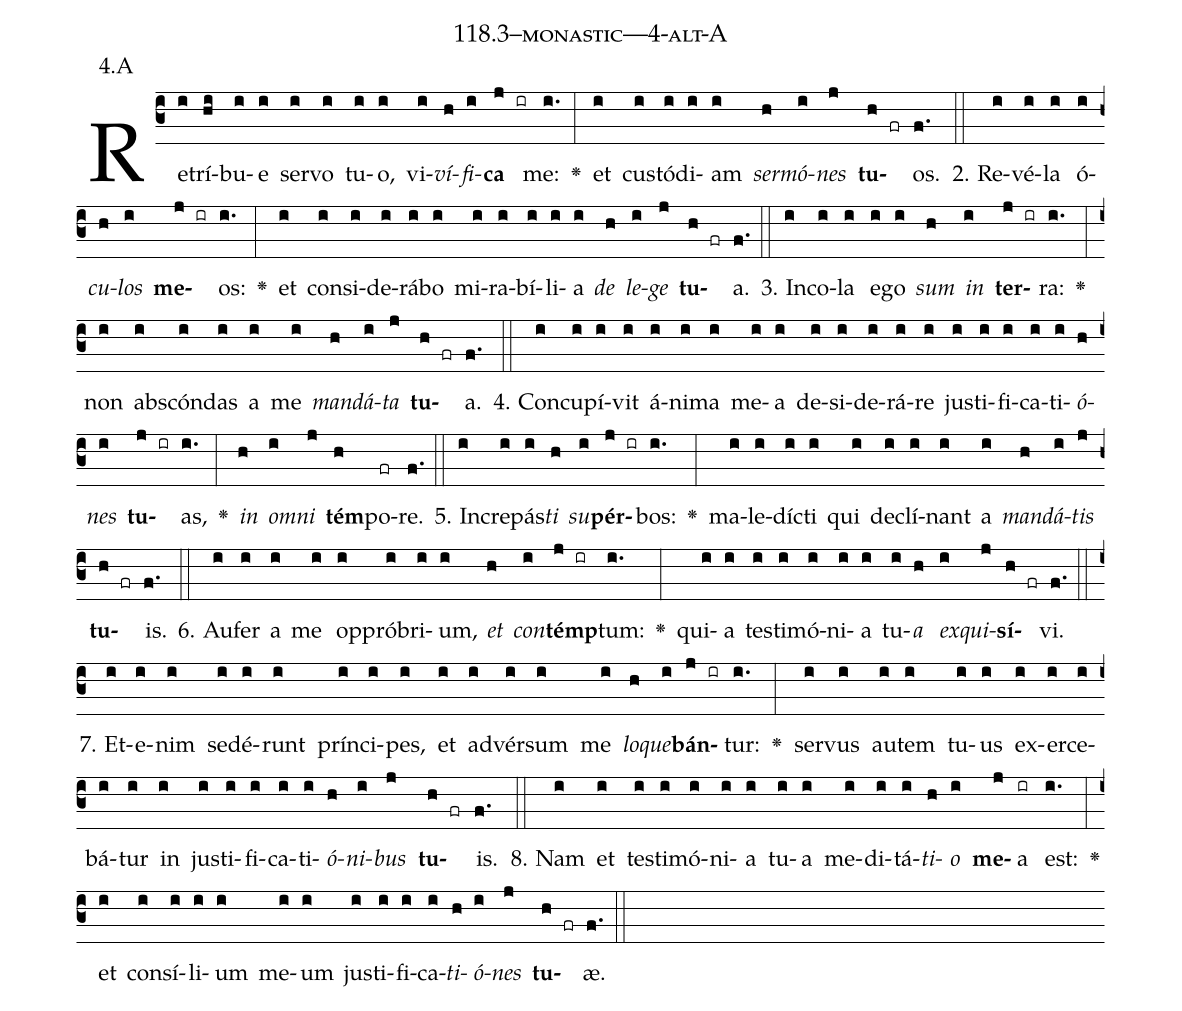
name: 118.3--monastic---4-alt-A;
annotation: 4.A;
%%
(c3)Re(i)trí(hi)bu(i)e(i) ser(i)vo(i) tu(i)o,(i) vi(i)<i>ví</i>(h)<i>fi</i>(i)<b>ca</b>(j ir) me:(i.) <v>\greheightstar</v>(:) et(i) cus(i)tó(i)di(i)am(i) <i>ser</i>(h)<i>mó</i>(i)<i>nes</i>(j) <b>tu</b>(h fr)os.(f.) (::)
2. Re(i)vé(i)la(i) ó(i)<i>cu</i>(h)<i>los</i>(i) <b>me</b>(j ir)os:(i.) <v>\greheightstar</v>(:) et(i) con(i)si(i)de(i)rá(i)bo(i) mi(i)ra(i)bí(i)li(i)a(i) <i>de</i>(h) <i>le</i>(i)<i>ge</i>(j) <b>tu</b>(h fr)a.(f.) (::)
3. In(i)co(i)la(i) e(i)go(i) <i>sum</i>(h) <i>in</i>(i) <b>ter</b>(j ir)ra:(i.) <v>\greheightstar</v>(:) non(i) abs(i)cón(i)das(i) a(i) me(i) <i>man</i>(h)<i>dá</i>(i)<i>ta</i>(j) <b>tu</b>(h fr)a.(f.) (::)
4. Con(i)cu(i)pí(i)vit(i) á(i)ni(i)ma(i) me(i)a(i) de(i)si(i)de(i)rá(i)re(i) jus(i)ti(i)fi(i)ca(i)ti(i)<i>ó</i>(h)<i>nes</i>(i) <b>tu</b>(j ir)as,(i.) <v>\greheightstar</v>(:) <i>in</i>(h) <i>om</i>(i)<i>ni</i>(j) <b>tém</b>(h)po(fr)re.(f.) (::)
5. In(i)cre(i)pás(i)<i>ti</i>(h) <i>su</i>(i)<b>pér</b>(j ir)bos:(i.) <v>\greheightstar</v>(:) ma(i)le(i)díc(i)ti(i) qui(i) de(i)clí(i)nant(i) a(i) <i>man</i>(h)<i>dá</i>(i)<i>tis</i>(j) <b>tu</b>(h fr)is.(f.) (::)
6. Au(i)fer(i) a(i) me(i) op(i)pró(i)bri(i)um,(i) <i>et</i>(h) <i>con</i>(i)<b>témp</b>(j ir)tum:(i.) <v>\greheightstar</v>(:) qui(i)a(i) tes(i)ti(i)mó(i)ni(i)a(i) tu(i)<i>a</i>(h) <i>ex</i>(i)<i>qui</i>(j)<b>sí</b>(h fr)vi.(f.) (::)
7. Et(i)e(i)nim(i) se(i)dé(i)runt(i) prín(i)ci(i)pes,(i) et(i) ad(i)vér(i)sum(i) me(i) <i>lo</i>(h)<i>que</i>(i)<b>bán</b>(j ir)tur:(i.) <v>\greheightstar</v>(:) ser(i)vus(i) au(i)tem(i) tu(i)us(i) ex(i)er(i)ce(i)bá(i)tur(i) in(i) jus(i)ti(i)fi(i)ca(i)ti(i)<i>ó</i>(h)<i>ni</i>(i)<i>bus</i>(j) <b>tu</b>(h fr)is.(f.) (::)
8. Nam(i) et(i) tes(i)ti(i)mó(i)ni(i)a(i) tu(i)a(i) me(i)di(i)tá(i)<i>ti</i>(h)<i>o</i>(i) <b>me</b>(j)a(ir) est:(i.) <v>\greheightstar</v>(:) et(i) con(i)sí(i)li(i)um(i) me(i)um(i) jus(i)ti(i)fi(i)ca(i)<i>ti</i>(h)<i>ó</i>(i)<i>nes</i>(j) <b>tu</b>(h fr)æ.(f.) (::)
